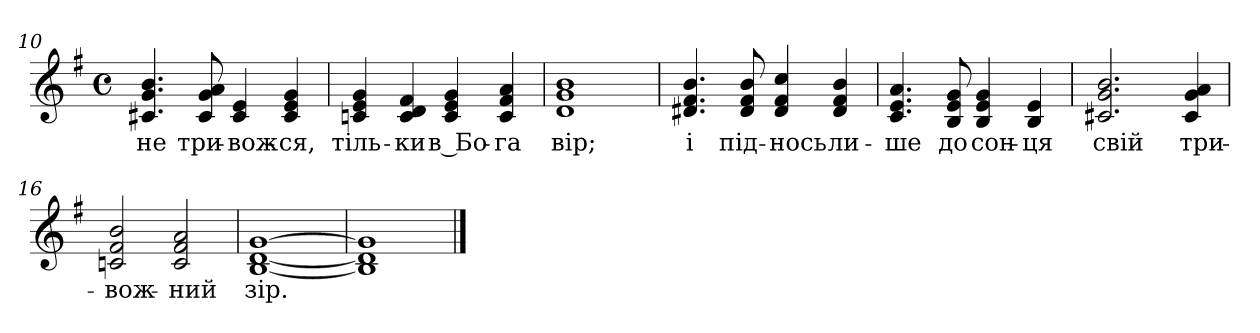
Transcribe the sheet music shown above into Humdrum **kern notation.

**kern	**text
*part1	*part1
*staff1	*staff1
*clefG2	*
*k[f#]	*
*G:	*
*M4/4	*
*met(c)	*
=10	=10
!	!LO:LY:b:color=#000000
4.c#Xi/ 4.gi 4.bi	не
!	!LO:LY:b:color=#000000
8c#i/ 8gi 8ai	три-
!	!LO:LY:b:color=#000000
4c#i/ 4ei	-вож-
!	!LO:LY:b:color=#000000
4c#i/ 4ei 4gi	-ся,
=11	=11
!	!LO:LY:b:color=#000000
4cni/ 4ei 4gi	тіль-
!	!LO:LY:b:color=#000000
4ci/ 4di 4f#i	-ки
!	!LO:LY:b:color=#000000
4ci/ 4ei 4gi	в Бо-
!	!LO:LY:b:color=#000000
4ci/ 4f#i 4ai	-га
=12	=12
!	!LO:LY:b:color=#000000
1di 1gi 1bi	вір;
!!LO:LB:g=z
=13	=13
!	!LO:LY:b:color=#000000
4.d#Xi/ 4.f#i 4.bi	і
!	!LO:LY:b:color=#000000
8d#i/ 8f#i 8bi	під-
!	!LO:LY:b:color=#000000
4d#i/ 4f#i 4cci	-нось
!	!LO:LY:b:color=#000000
4d#i/ 4f#i 4bi	ли-
=14	=14
!	!LO:LY:b:color=#000000
4.ci/ 4.ei 4.ai	-ше
!	!LO:LY:b:color=#000000
8Bi/ 8ei 8gi	до
!	!LO:LY:b:color=#000000
4Bi/ 4ei 4gi	сон-
!	!LO:LY:b:color=#000000
4Bi/ 4ei	-ця
=15	=15
!	!LO:LY:b:color=#000000
2.c#Xi/ 2.gi 2.bi	свій
!	!LO:LY:b:color=#000000
4c#i/ 4gi 4ai	три-
=16	=16
!	!LO:LY:b:color=#000000
2cni/ 2f#i 2bi	-вож-
!	!LO:LY:b:color=#000000
2ci/ 2f#i 2ai	-ний
=17	=17
!	!LO:LY:b:color=#000000
[<1Bi [<1di [>1gi	зір.
=18	=18
1Bi] 1di] 1gi]	.
==	==
*-	*-
